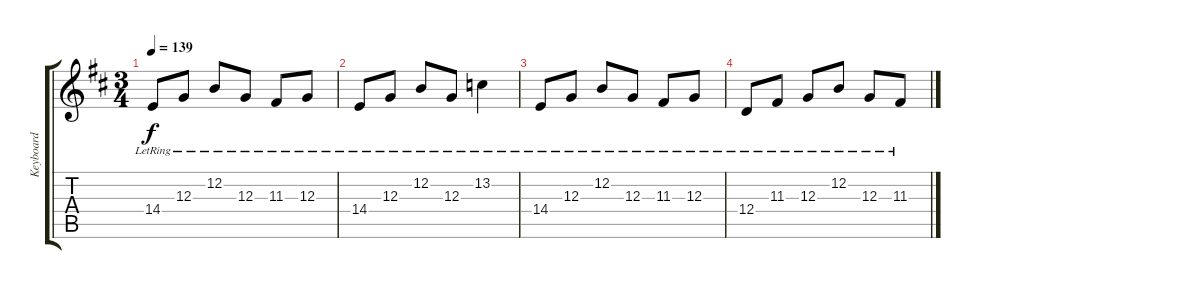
\track ("Keyboard" "Keyboard") {instrument brightacousticpiano}
\staff {score tabs}
\tuning (E4 B3 G3 D3 A2 E2) {hide}
\ts (3 4)
\tempo 139
\clef g2
\ks d
14.4{lr}.8{dy f} 12.3{lr}.8 12.2{lr}.8 12.3{lr}.8 11.3{lr}.8 12.3{lr}.8 |
14.4{lr}.8 12.3{lr}.8 12.2{lr}.8 12.3{lr}.8 13.2{lr}.4 |
14.4{lr}.8 12.3{lr}.8 12.2{lr}.8 12.3{lr}.8 11.3{lr}.8 12.3{lr}.8 |
12.4{lr}.8 11.3{lr}.8 12.3{lr}.8 12.2{lr}.8 12.3{lr}.8 11.3{lr}.8
